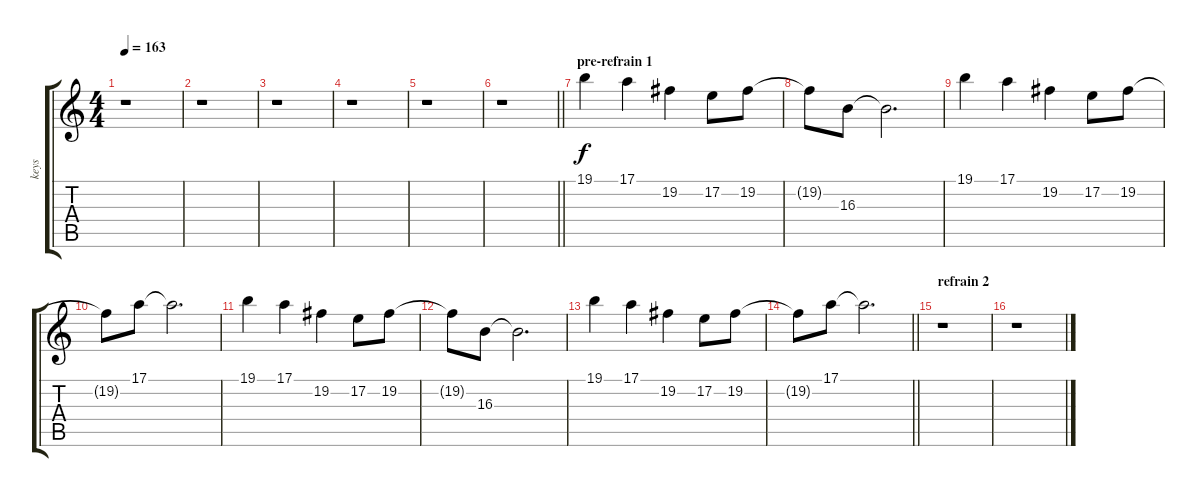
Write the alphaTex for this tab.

\track ("keys" "keys") {instrument fx1rain}
\staff {score tabs}
\tuning (E4 B3 G3 D3 A2 E2) {hide}
\ts (4 4)
\tempo 163
\clef g2
\ks c
r.1{dy f} |
r.1 |
r.1 |
r.1 |
r.1 |
\barLineRight lightlight
r.1 |
\section ("" "pre-refrain 1")
19.1.4 17.1.4 19.2.4 17.2.8 19.2.8 |
19.2{t}.8 16.3.8 16.3{t}.2{d} |
19.1.4 17.1.4 19.2.4 17.2.8 19.2.8 |
19.2{t}.8 17.1.8 17.1{t}.2{d} |
19.1.4 17.1.4 19.2.4 17.2.8 19.2.8 |
19.2{t}.8 16.3.8 16.3{t}.2{d} |
19.1.4 17.1.4 19.2.4 17.2.8 19.2.8 |
\barLineRight lightlight
19.2{t}.8 17.1.8 17.1{t}.2{d} |
\section ("" "refrain 2")
r.1 |
r.1
